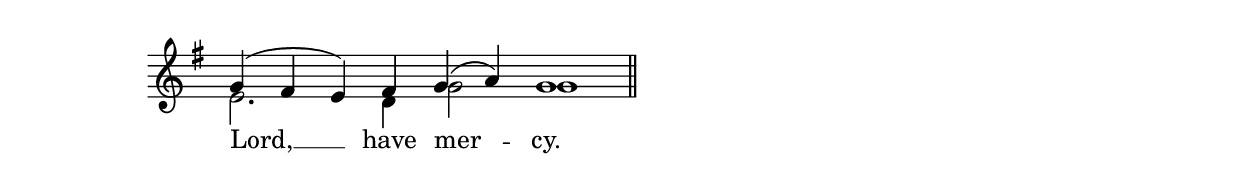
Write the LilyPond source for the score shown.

\version "2.24.4"




keyTime = { \key g \major}
cadenzaMeasure = {
  \cadenzaOff
  \partial 1024 s1024
  \cadenzaOn

}

SopMusic    = \relative { 
    \cadenzaOn
    g'4( fis e) fis g( a) g1 \cadenzaMeasure \section
}

BassMusic   = \relative {
    \cadenzaOn
    e'2. d4 g2 g1 \cadenzaMeasure \section
}



VerseOne = \lyricmode {
    Lord, __ have mer -- cy.
    }


\score {
    \new Staff \with {midiInstrument = "choir aahs"} 
    <<
        \clef "treble"
        \new Voice = "Sop"  { \voiceOne \keyTime \SopMusic}
        \new Voice = "Bass" { \voiceTwo \BassMusic }
        \new Lyrics \lyricsto "Sop" { \VerseOne }
    >>

    \layout {
        \context {
            \Score
                \omit BarNumber
                \override SpacingSpanner.common-shortest-duration = #(ly:make-moment 1/16)

        }
        \context {
            \Staff
                \remove Time_signature_engraver
        }
        \context {
            \Lyrics
                \override LyricSpace.minimum-distance = #1.0
        }
    }
    \midi {
        \tempo 4 = 180
    }
}





